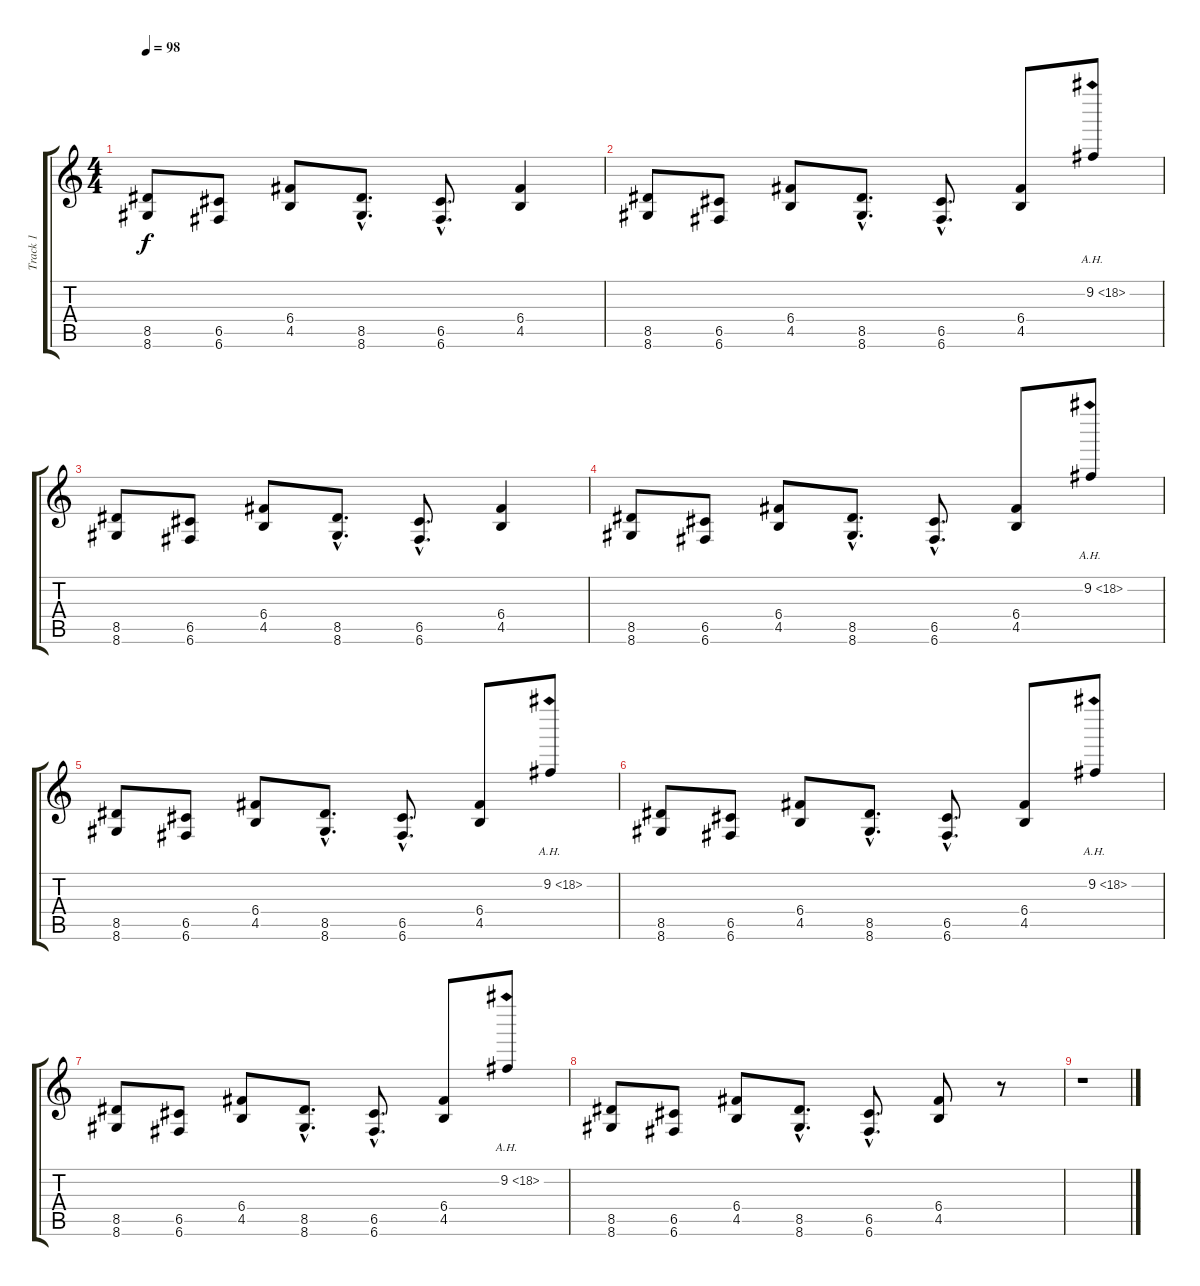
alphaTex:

\track ("Track 1" "Track 1") {instrument overdrivenguitar}
\staff {score tabs}
\tuning (D4 A3 F3 C3 G2 C2) {hide}
\ts (4 4)
\tempo 98
\clef g2
\ks c
(8.5 8.6).8{dy f volume 14 balance 8 instrument overdrivenguitar} (6.5 6.6).8 (6.4 4.5).8 (8.5{hac} 8.6{hac}).8{d} (6.5{hac} 6.6{hac}).8{d} (6.4 4.5).4 |
(8.5 8.6).8 (6.5 6.6).8 (6.4 4.5).8 (8.5{hac} 8.6{hac}).8{d} (6.5{hac} 6.6{hac}).8{d} (6.4 4.5).8 9.2{ah 9}.8 |
(8.5 8.6).8 (6.5 6.6).8 (6.4 4.5).8 (8.5{hac} 8.6{hac}).8{d} (6.5{hac} 6.6{hac}).8{d} (6.4 4.5).4 |
(8.5 8.6).8 (6.5 6.6).8 (6.4 4.5).8 (8.5{hac} 8.6{hac}).8{d} (6.5{hac} 6.6{hac}).8{d} (6.4 4.5).8 9.2{ah 9}.8 |
(8.5 8.6).8 (6.5 6.6).8 (6.4 4.5).8 (8.5{hac} 8.6{hac}).8{d} (6.5{hac} 6.6{hac}).8{d} (6.4 4.5).8 9.2{ah 9}.8 |
(8.5 8.6).8 (6.5 6.6).8 (6.4 4.5).8 (8.5{hac} 8.6{hac}).8{d} (6.5{hac} 6.6{hac}).8{d} (6.4 4.5).8 9.2{ah 9}.8 |
(8.5 8.6).8 (6.5 6.6).8 (6.4 4.5).8 (8.5{hac} 8.6{hac}).8{d} (6.5{hac} 6.6{hac}).8{d} (6.4 4.5).8 9.2{ah 9}.8 |
(8.5 8.6).8 (6.5 6.6).8 (6.4 4.5).8 (8.5{hac} 8.6{hac}).8{d} (6.5{hac} 6.6{hac}).8{d} (6.4 4.5).8 r.8 |
r.1
